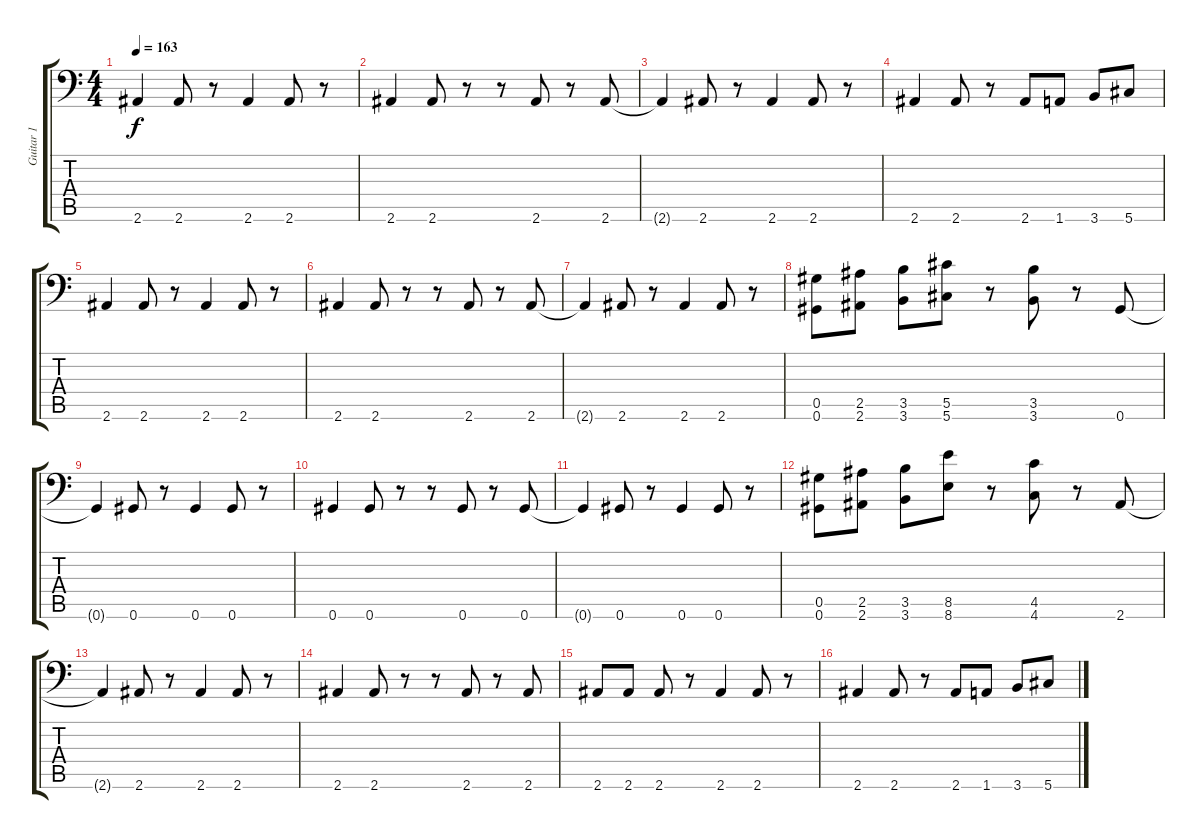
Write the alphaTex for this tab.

\track ("Guitar 1" "Guitar 1") {instrument overdrivenguitar}
\staff {score tabs}
\tuning (Eb4 Bb3 Gb3 Db3 Ab2 Ab1) {hide}
\ts (4 4)
\tempo 163
\clef f4
\ks c
2.6.4{dy f} 2.6.8 r.8 2.6.4 2.6.8 r.8 |
2.6.4 2.6.8 r.8 r.8 2.6.8 r.8 2.6.8 |
2.6{t}.4 2.6.8 r.8 2.6.4 2.6.8 r.8 |
2.6.4 2.6.8 r.8 2.6.8 1.6.8 3.6.8 5.6.8 |
2.6.4 2.6.8 r.8 2.6.4 2.6.8 r.8 |
2.6.4 2.6.8 r.8 r.8 2.6.8 r.8 2.6.8 |
2.6{t}.4 2.6.8 r.8 2.6.4 2.6.8 r.8 |
(0.5 0.6).8 (2.5 2.6).8 (3.5 3.6).8 (5.5 5.6).8 r.8 (3.5 3.6).8 r.8 0.6.8 |
0.6{t}.4 0.6.8 r.8 0.6.4 0.6.8 r.8 |
0.6.4 0.6.8 r.8 r.8 0.6.8 r.8 0.6.8 |
0.6{t}.4 0.6.8 r.8 0.6.4 0.6.8 r.8 |
(0.5 0.6).8 (2.5 2.6).8 (3.5 3.6).8 (8.5 8.6).8 r.8 (4.5 4.6).8 r.8 2.6.8 |
2.6{t}.4 2.6.8 r.8 2.6.4 2.6.8 r.8 |
2.6.4 2.6.8 r.8 r.8 2.6.8 r.8 2.6.8 |
2.6.8 2.6.8 2.6.8 r.8 2.6.4 2.6.8 r.8 |
2.6.4 2.6.8 r.8 2.6.8 1.6.8 3.6.8 5.6.8
